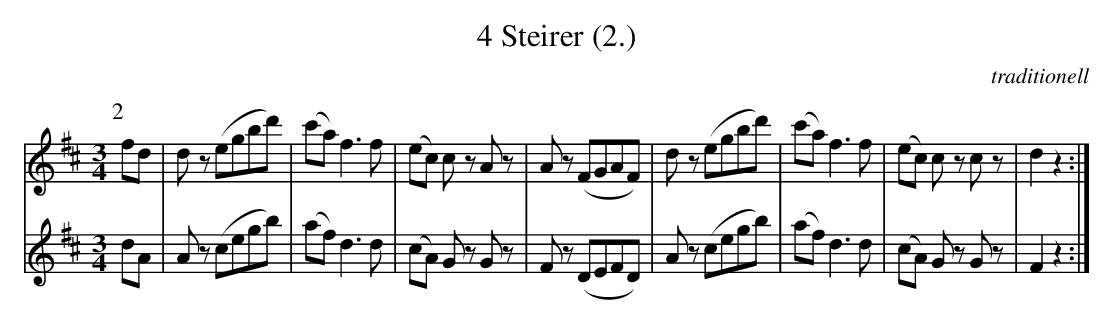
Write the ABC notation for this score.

X:1
T:4 Steirer (2.)
C:traditionell
M:3/4
L:1/8
K:D
V:1
P:2
fd |\
dz (egbd') | (c'a) f3 f | (ec) cz Az | Az (FGAF) |\
dz (egbd') | (c'a) f3 f | (ec) cz cz | d2 z2 :|
V:2
dA |\
Az (cegb) | (af) d3 d | (cA) Gz Gz | Fz (DEFD) |\
Az (cegb) | (af) d3 d | (cA) Gz Gz | F2 z2 :|
